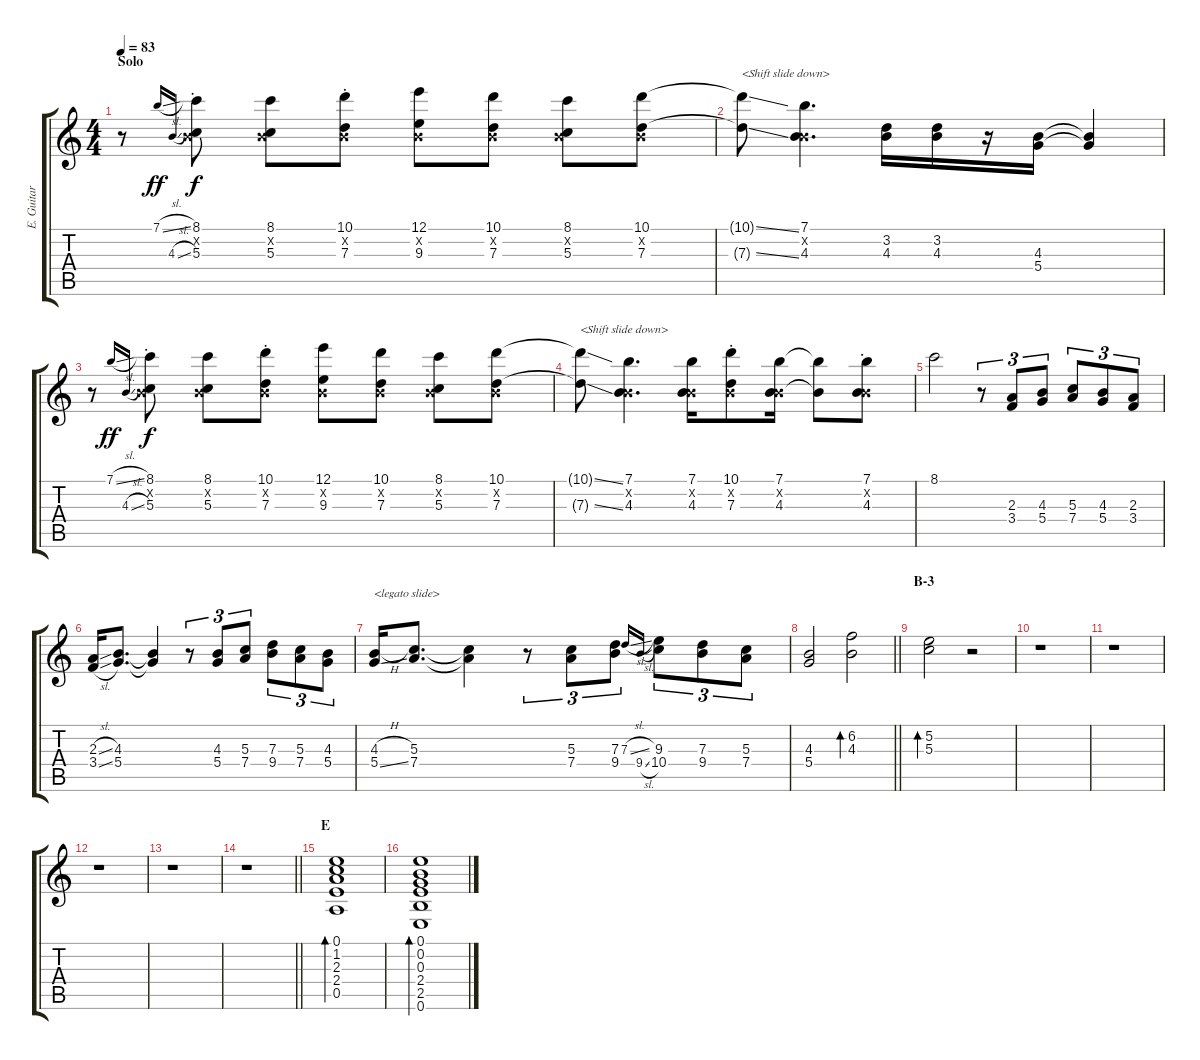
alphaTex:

\track ("E. Guitar III" "E. Guitar ") {instrument electricguitarclean}
\staff {score tabs}
\tuning (E4 B3 G3 D3 A2 E2) {hide}
\ts (4 4)
\section ("" "Solo")
\tempo 83
\clef g2
\ks c
r.8{dy ff} 7.1{sl}.16{gr onbeat} 4.3{sl}.16{gr onbeat} (8.1{st} 0.2{x} 5.3{st}).8{dy f} (8.1 0.2{x} 5.3).8 (10.1{st} 0.2{x} 7.3{st}).8 (12.1 0.2{x} 9.3).8 (10.1 0.2{x} 7.3).8 (8.1 0.2{x} 5.3).8 (10.1 0.2{x} 7.3).8 |
(10.1{ss t} 7.3{ss t}).8{txt "<Shift slide down>"} (7.1 0.2{x} 4.3).4{d} (3.2 4.3).16 (3.2 4.3).16 r.16 (4.3 5.4).16 (4.3{t} 5.4{t}).4 |
r.8 7.1{sl}.16{gr onbeat dy ff} 4.3{sl}.16{gr onbeat} (8.1{st} 0.2{x} 5.3{st}).8{dy f} (8.1 0.2{x} 5.3).8 (10.1{st} 0.2{x} 7.3{st}).8 (12.1 0.2{x} 9.3).8 (10.1 0.2{x} 7.3).8 (8.1 0.2{x} 5.3).8 (10.1 0.2{x} 7.3).8 |
(10.1{ss t} 7.3{ss t}).8{txt "<Shift slide down>"} (7.1 0.2{x} 4.3).4{d} (7.1 0.2{x} 4.3).16 (10.1{st} 0.2{x} 7.3{st}).8 (7.1 0.2{x} 4.3).16 (7.1{t} 4.3{t}).8 (7.1{st} 0.2{x} 4.3{st}).8 |
8.1.2 r.8{tu (3 2)} (2.3 3.4).8{tu (3 2)} (4.3 5.4).8{tu (3 2)} (5.3 7.4).8{tu (3 2)} (4.3 5.4).8{tu (3 2)} (2.3 3.4).8{tu (3 2)} |
(2.3{sl} 3.4{sl}).16 (4.3 5.4).8{d} (4.3{t} 5.4{t}).4 r.8{tu (3 2)} (4.3 5.4).8{tu (3 2)} (5.3 7.4).8{tu (3 2)} (7.3 9.4).8{tu (3 2)} (5.3 7.4).8{tu (3 2)} (4.3 5.4).8{tu (3 2)} |
(4.3{h} 5.4{ss}).16{txt "<legato slide>"} (5.3 7.4).8{d} (5.3{t} 7.4{t}).4 r.8{tu (3 2)} (5.3 7.4).8{tu (3 2)} (7.3 9.4).8{tu (3 2)} 7.3{sl}.16{gr onbeat} 9.4{sl}.16{gr onbeat} (9.3 10.4).8{tu (3 2)} (7.3 9.4).8{tu (3 2)} (5.3 7.4).8{tu (3 2)} |
\barLineRight lightlight
(4.3 5.4).2 (6.2 4.3).2{bd 240} |
\section ("" "B-3")
(5.2 5.3).2{bd 240} r.2 |
r.1 |
r.1 |
r.1 |
r.1 |
\barLineRight lightlight
r.1 |
\section ("" "E")
(0.1 1.2 2.3 2.4 0.5).1{bd 240} |
(0.1 0.2 0.3 2.4 2.5 0.6).1{bd 240}
